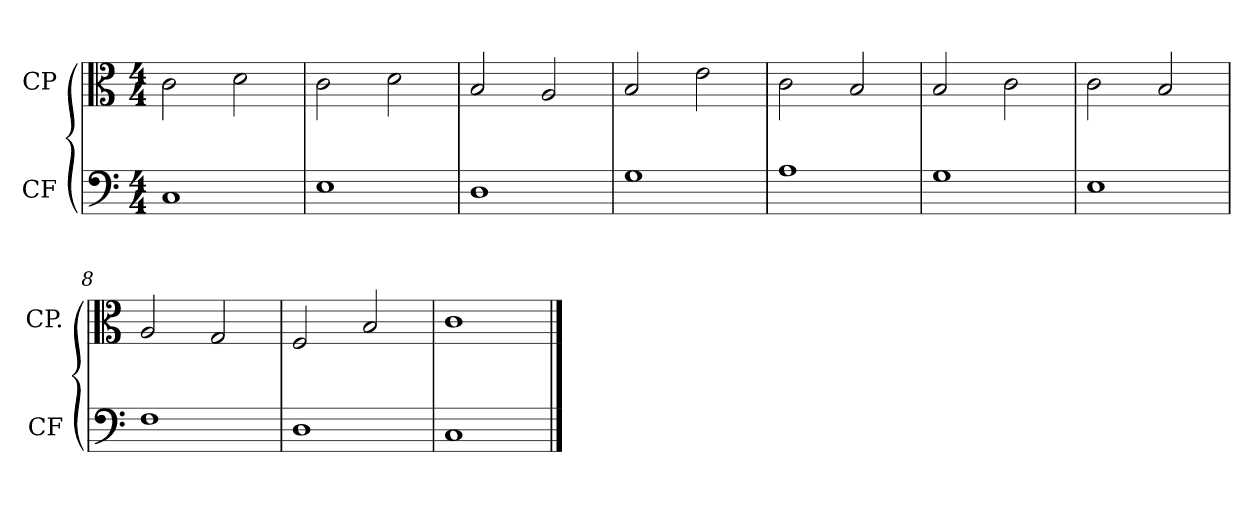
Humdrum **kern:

**kern	**kern
*part2	*part1
*staff2	*staff1
*I"CF	*I"CP
*I'CF	*I'CP.
*clefF4	*clefC3
*k[]	*k[]
*C:	*C:
*M4/4	*M4/4
=1	=1
1C	2c\
.	2d\
=2	=2
1E	2c\
.	2d\
=3	=3
1D	2B/
.	2A/
=4	=4
1G	2B/
.	2e\
=5	=5
1A	2c\
.	2B/
=6	=6
1G	2B/
.	2c\
=7	=7
1E	2c\
.	2B/
=8	=8
1F	2A/
.	2G/
=9	=9
1D	2F/
.	2B/
=10	=10
1C	1c
==	==
*-	*-
